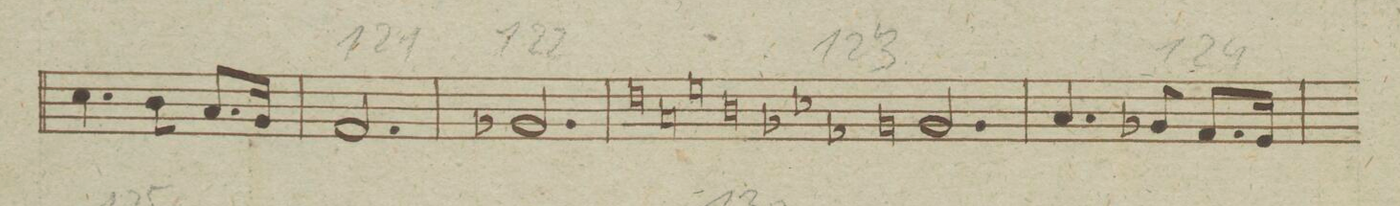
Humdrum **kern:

**kern	**dynam
*I"Vilone	*
*clefF4	*
*k[bnenandnf#c#g#d#]	*
*M3/4	*
4.Eyy\	.
8D#yy\	.
8.C#/Lyy	.
16BB/Jkyy	.
=118	=118
2.AAyy/	.
=119	=119
2.BB-Xyy/	.
=120||	=120||
*k[fncngndnb-e-a-]	*
2.BBnyy/	.
=121	=121
4.Cyy/	.
8BB-Xyy/	.
8.AA-/Lyy	.
16GG/Jkyy	.
=122	=122
*-	*-
